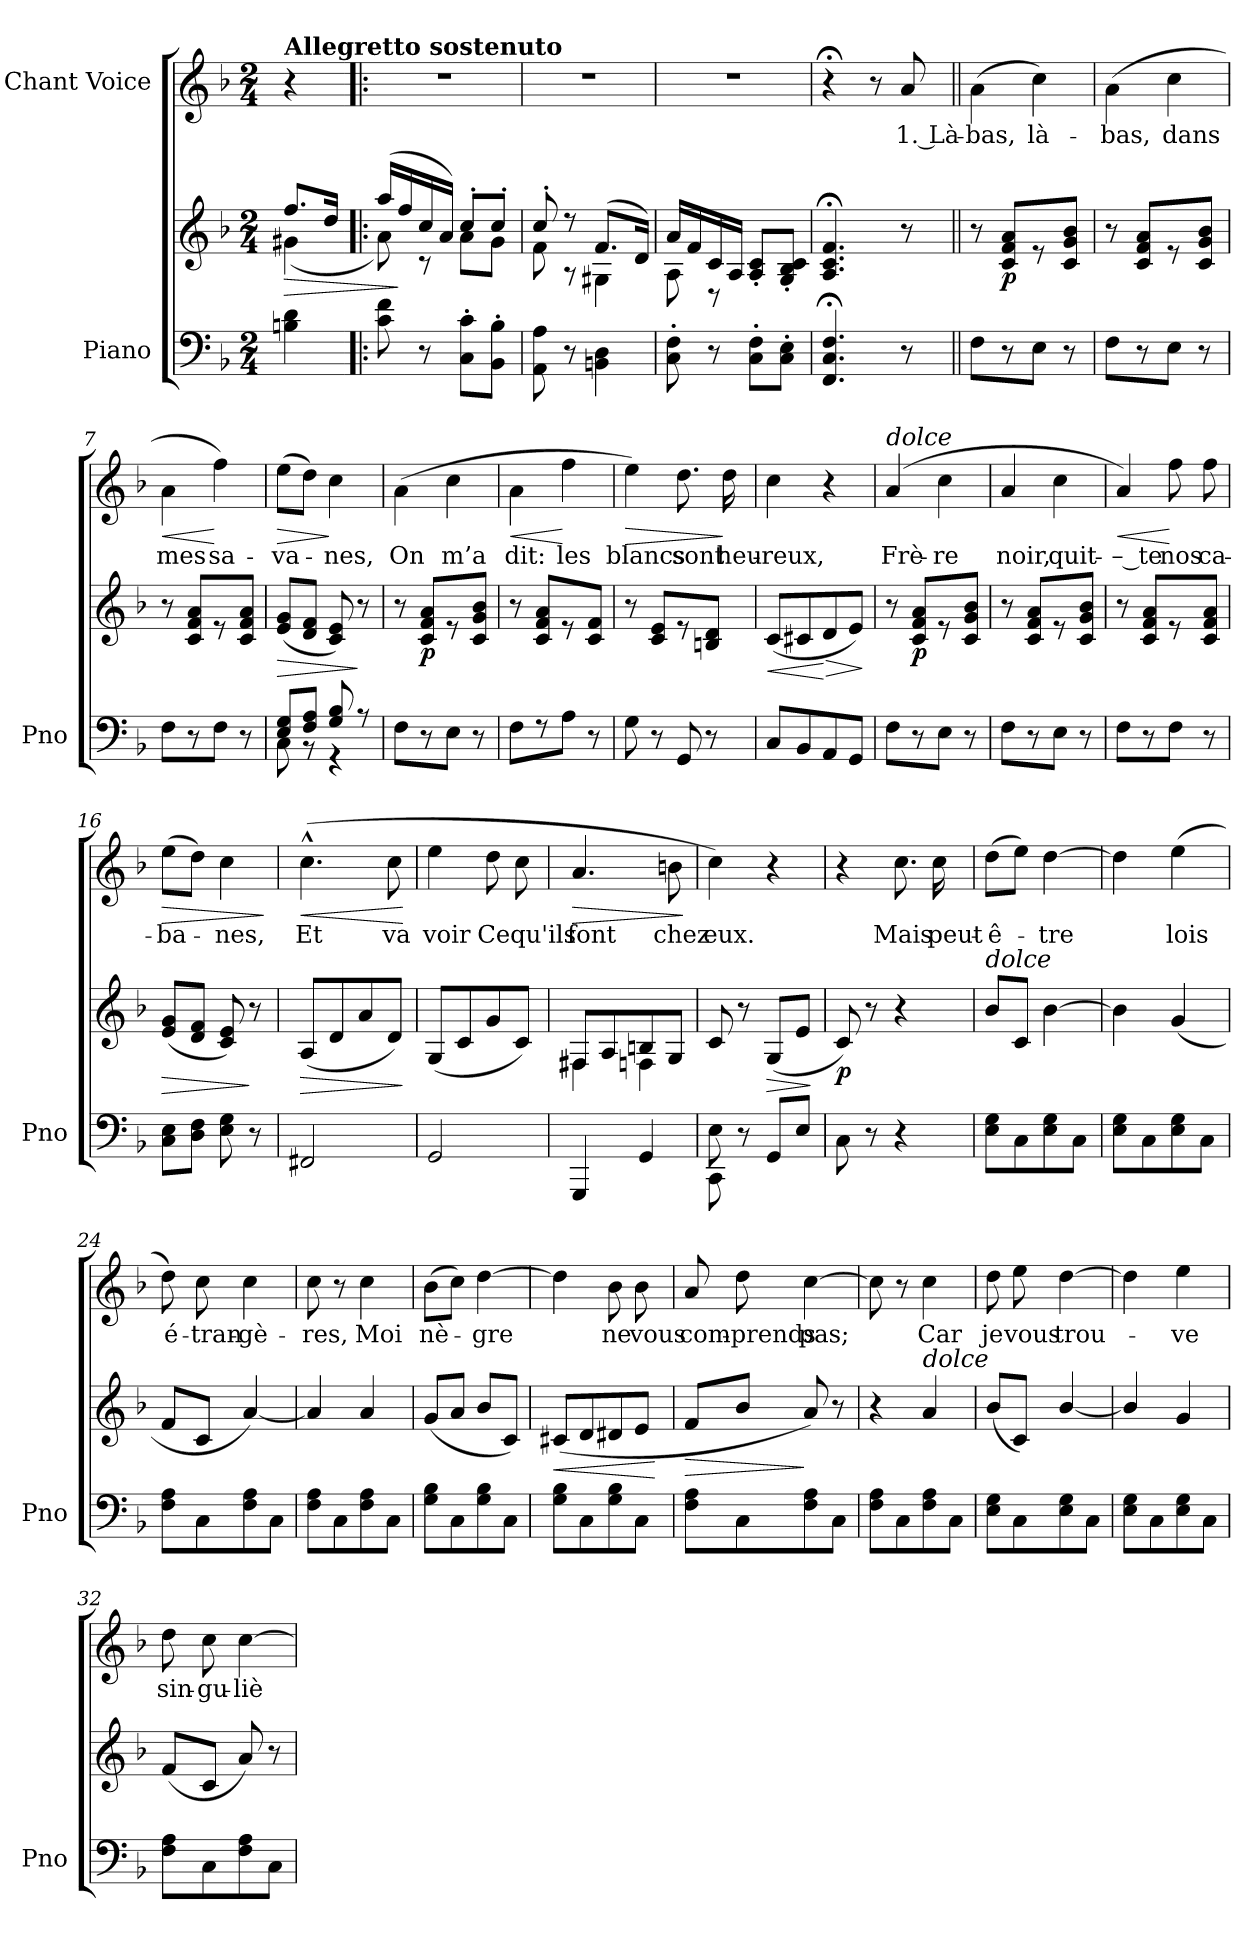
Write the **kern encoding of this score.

**kern	**kern	**dynam	**kern	**text	**dynam
*part2	*part2	*part2	*part1	*part1	*part1
*staff3	*staff2	*staff2/3	*staff1	*staff1	*staff1
*I"Piano	*	*	*I"Chant Voice	*	*
*I'Pno	*	*	*	*	*
*clefF4	*clefG2	*	*clefG2	*	*
*k[b-]	*k[b-]	*	*k[b-]	*	*
*M2/4	*M2/4	*	*M2/4	*	*
=	=	=	=	=	=
!	!	!	!LO:TX:a:B:t=Allegretto sostenuto	!	!
!	!	!LO:HP:b	!	!	!
*	*^	*	*	*	*
4Bn\ 4d\	8.ff/L	(4g#X\	>	4r	.	.
.	16dd/Jk	.	.	.	.	.
=1!|:	=1!|:	=1!|:	=1!|:	=1!|:	=1!|:	=1!|:
8c\ 8f\	(<16aa/LL	8a\)	.	2r	.	.
.	16ff/	.	]	.	.	.
8r	16cc/	8r	.	.	.	.
.	16a/JJ)	.	.	.	.	.
8C\' 8c\'L	8cc'/L	8a\L	.	.	.	.
8BB-\' 8B-\'J	8cc'/J	8g\J	.	.	.	.
=2	=2	=2	=2	=2	=2	=2
8AA\ 8A\	8cc'/	8f\	.	2r	.	.
8r	8r	8r	.	.	.	.
4BBn\ 4D\	(<8.f/L	4G#X\	.	.	.	.
.	16d/Jk)	.	.	.	.	.
=3	=3	=3	=3	=3	=3	=3
8C\' 8F\'	16a/LL	8A\	.	2r	.	.
.	16f/	.	.	.	.	.
8r	16c/	8r	.	.	.	.
.	16A/JJ	.	.	.	.	.
8C\' 8F\'L	8A/'> 8c/'>L	4ryy	.	.	.	.
8C\' 8E\'J	8G/'> 8B-/'> 8c/'>J	.	.	.	.	.
*	*v	*v	*	*	*	*
=4	=4	=4	=4	=4	=4
4.FF/; 4.C/; 4.F/;	4.A/;< 4.c/;< 4.f/;<	.	4r;<	.	.
.	.	.	8r	.	.
8r	8r	.	8a/	1. Là-	.
=5||	=5||	=5||	=5||	=5||	=5||
8F\L	8r	.	(4a\	-bas,	.
!	!	!LO:DY:b	!	!	!
8r	8c/ 8f/ 8a/L	p	.	.	.
8E\J	8r	.	4cc\)	là-	.
8r	8c/ 8g/ 8b-/J	.	.	.	.
=6	=6	=6	=6	=6	=6
8F\L	8r	.	(4a\	-bas,	.
8r	8c/ 8f/ 8a/L	.	.	.	.
8E\J	8r	.	4cc\	dans	.
8r	8c/ 8g/ 8b-/J	.	.	.	.
=7	=7	=7	=7	=7	=7
!	!	!	!	!	!LO:HP:b
8F\L	8r	.	4a\	mes	<
8r	8c/ 8f/ 8a/L	.	.	.	.
8F\J	8r	.	4ff\)	sa-	[
8r	8c/ 8f/ 8a/J	.	.	.	.
=8	=8	=8	=8	=8	=8
*^	*	*	*	*	*
!	!	!	!LO:HP:b	!	!	!LO:HP:b
8E/ 8G/L	8C\	(>8e/ 8g/L	>	(8ee\L	-va-	>
8F/ 8A/J	8r	8d/ 8f/J	.	8dd\J)	.	.
8G/ 8B-/	4r	8c/ 8e/)	.	4cc\	-nes,	]
8r	.	8r	]	.	.	.
*v	*v	*	*	*	*	*
=9	=9	=9	=9	=9	=9
8F\L	8r	.	(4a\	On	.
!	!	!LO:DY:b	!	!	!
8r	8c/ 8f/ 8a/L	p	.	.	.
8E\J	8r	.	4cc\	m’a	.
8r	8c/ 8g/ 8b-/J	.	.	.	.
=10	=10	=10	=10	=10	=10
!	!	!	!	!	!LO:HP:b
8F\L	8r	.	4a\	dit:	<
8r	8c/ 8f/ 8a/L	.	.	.	.
8A\J	8r	.	4ff\	les	[
8r	8c/ 8f/J	.	.	.	.
=11	=11	=11	=11	=11	=11
!	!	!	!	!	!LO:HP:b
8G\	8r	.	4ee\)	blancs	>
8r	8c/ 8e/L	.	.	.	.
8GG/	8r	.	8.dd\	sont	.
8r	8Bn/ 8d/J	.	.	.	.
.	.	.	16dd\	heu-	]
=12	=12	=12	=12	=12	=12
!	!	!LO:HP:b	!	!	!
8C/L	(8c/L	<	4cc\	-reux,	.
8BB-/	8c#X/	.	.	.	.
!	!	!LO:HP:n=1:b	!	!	!
8AA/	8d/	[ >	4r	.	.
8GG/J	8e/J)	.	.	.	.
.	.	]	.	.	.
=13	=13	=13	=13	=13	=13
!	!	!	!LO:TX:i:t=dolce	!	!
8F\L	8r	.	(4a/	-Frè-	.
!	!	!LO:DY:b	!	!	!
8r	8c/ 8f/ 8a/L	p	.	.	.
8E\J	8r	.	4cc\	-re	.
8r	8c/ 8g/ 8b-/J	.	.	.	.
=14	=14	=14	=14	=14	=14
8F\L	8r	.	4a/	noir,	.
8r	8c/ 8f/ 8a/L	.	.	.	.
8E\J	8r	.	4cc\	quit-	.
8r	8c/ 8g/ 8b-/J	.	.	.	.
=15	=15	=15	=15	=15	=15
!	!	!	!	!	!LO:HP:b
8F\L	8r	.	4a/)	-– te	<
8r	8c/ 8f/ 8a/L	.	.	.	.
8F\J	8r	.	8ff\	nos	[
8r	8c/ 8f/ 8a/J	.	8ff\	ca-	.
=16	=16	=16	=16	=16	=16
!	!	!LO:HP:b	!	!	!LO:HP:b
8C\ 8E\L	(8e/ 8g/L	>	(8ee\L	-ba-	>
8D\ 8F\J	8d/ 8f/J	.	8dd\J)	.	.
8E\ 8G\	8c/ 8e/)	.	4cc\	-nes,	.
8r	8r	]	.	.	.
.	.	.	.	.	]
=17	=17	=17	=17	=17	=17
!	!	!LO:HP:b	!	!	!LO:HP:b
2FF#X/	(8A/L	>	(4.cc^^\	Et	<
.	8d/	.	.	.	.
.	8a/	.	.	.	.
.	8d/J)	.	8cc\	va	.
.	.	]	.	.	[
=18	=18	=18	=18	=18	=18
2GG/	(8G/L	.	4ee\	voir	.
.	8c/	.	.	.	.
.	8g/	.	8dd\	Ce	.
.	8c/J)	.	8cc\	qu'ils	.
=19	=19	=19	=19	=19	=19
*	*^	*	*	*	*
!	!	!	!	!	!	!LO:HP:b
4GGG/	8F#X/L	4F#\	.	4.a/	font	>
.	8A/	.	.	.	.	.
4GG/	8Bn/	4Fn\	.	.	.	.
.	8G/J	.	.	8bn\	chez	.
*	*v	*v	*	*	*	*
.	.	.	.	.	]
=20	=20	=20	=20	=20	=20
*^	*	*	*	*	*
8E\	8CC\	8c/	.	4cc\)	eux.	.
4.ryy	8r	8r	.	.	.	.
!	!	!	!LO:HP:b	!	!	!
.	8GG/L	(8G/L	>	4r	.	.
.	8E/J	8e/J	.	.	.	.
*v	*v	*	*	*	*	*
.	.	]	.	.	.
=21	=21	=21	=21	=21	=21
!	!	!LO:DY:b	!	!	!
8C\	8c/)	p	4r	.	.
8r	8r	.	.	.	.
4r	4r	.	8.cc\	Mais	.
.	.	.	16cc\	peut-	.
=22	=22	=22	=22	=22	=22
!	!LO:TX:i:t=dolce	!	!	!	!
8E\ 8G\L	8b-/L	.	(8dd\L	-ê-	.
8C\	8c/J	.	8ee\J)	.	.
8E\ 8G\	[4b-\	.	[4dd\	-tre	.
8C\J	.	.	.	.	.
=23	=23	=23	=23	=23	=23
8E\ 8G\L	4b-\]	.	4dd\]	.	.
8C\	.	.	.	.	.
8E\ 8G\	(4g/	.	(4ee\	lois	.
8C\J	.	.	.	.	.
=24	=24	=24	=24	=24	=24
8F\ 8A\L	8f/L	.	8dd\)	é-	.
8C\	8c/J	.	8cc\	-tran-	.
8F\ 8A\	[4a/)	.	4cc\	-gè-	.
8C\J	.	.	.	.	.
=25	=25	=25	=25	=25	=25
8F\ 8A\L	4a/]	.	8cc\	-res,	.
8C\	.	.	8r	.	.
8F\ 8A\	4a/	.	4cc\	Moi	.
8C\J	.	.	.	.	.
=26	=26	=26	=26	=26	=26
8G\ 8B-\L	(8g/L	.	(8b-\L	nè-	.
8C\	8a/J	.	8cc\J)	.	.
8G\ 8B-\	8b-/L	.	[4dd\	-gre	.
8C\J	8c/J)	.	.	.	.
=27	=27	=27	=27	=27	=27
!	!	!LO:HP:b	!	!	!
8G\ 8B-\L	(<8c#X/L	<	4dd\]	.	.
8C\	8d/	.	.	.	.
8G\ 8B-\	8d#X/	.	8b-\	ne	.
8C\J	8e/J	.	8b-\	vous	.
.	.	[	.	.	.
=28	=28	=28	=28	=28	=28
!	!	!LO:HP:b	!	!	!
8F\ 8A\L	8f/L	>	8a/	com-	.
8C\	8b-/J	.	8dd\	-prends	.
8F\ 8A\	8a/)	]	[4cc\	pas;	.
8C\J	8r	.	.	.	.
=29	=29	=29	=29	=29	=29
8F\ 8A\L	4r	.	8cc\]	.	.
8C\	.	.	8r	.	.
!	!LO:TX:i:t=dolce	!	!	!	!
8F\ 8A\	4a/	.	4cc\	Car	.
8C\J	.	.	.	.	.
=30	=30	=30	=30	=30	=30
8E\ 8G\L	(8b-/L	.	8dd\	je	.
8C\	8c/J)	.	8ee\	vous	.
8E\ 8G\	[>4b-/	.	[4dd\	trou-	.
8C\J	.	.	.	.	.
=31	=31	=31	=31	=31	=31
8E\ 8G\L	4b-/]	.	4dd\]	.	.
8C\	.	.	.	.	.
8E\ 8G\	4g/	.	4ee\	-ve	.
8C\J	.	.	.	.	.
=32	=32	=32	=32	=32	=32
8F\ 8A\L	(8f/L	.	8dd\	sin-	.
8C\	8c/J	.	8cc\	-gu-	.
8F\ 8A\	8a/)	.	[4cc\	-liè-	.
8C\J	8r	.	.	.	.
=	=	=	=	=	=
*-	*-	*-	*-	*-	*-
